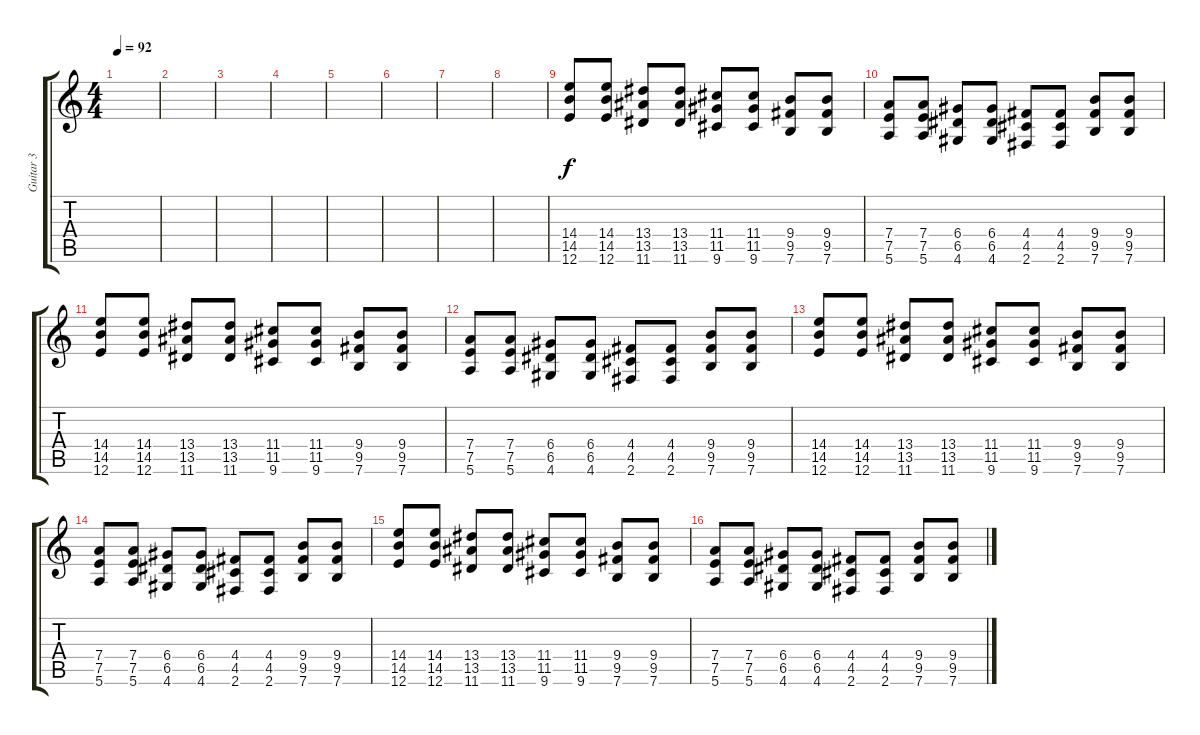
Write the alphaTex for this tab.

\track ("Guitar 3" "Guitar 3") {instrument distortionguitar}
\staff {score tabs}
\tuning (E4 B3 G3 D3 A2 E2) {hide}
\ts (4 4)
\tempo 92
\clef g2
\ks c
|
|
|
|
|
|
|
|
(14.4 14.5 12.6).8 (14.4 14.5 12.6).8 (13.4 13.5 11.6).8 (13.4 13.5 11.6).8 (11.4 11.5 9.6).8 (11.4 11.5 9.6).8 (9.4 9.5 7.6).8 (9.4 9.5 7.6).8 |
(7.4 7.5 5.6).8 (7.4 7.5 5.6).8 (6.4 6.5 4.6).8 (6.4 6.5 4.6).8 (4.4 4.5 2.6).8 (4.4 4.5 2.6).8 (9.4 9.5 7.6).8 (9.4 9.5 7.6).8 |
(14.4 14.5 12.6).8 (14.4 14.5 12.6).8 (13.4 13.5 11.6).8 (13.4 13.5 11.6).8 (11.4 11.5 9.6).8 (11.4 11.5 9.6).8 (9.4 9.5 7.6).8 (9.4 9.5 7.6).8 |
(7.4 7.5 5.6).8 (7.4 7.5 5.6).8 (6.4 6.5 4.6).8 (6.4 6.5 4.6).8 (4.4 4.5 2.6).8 (4.4 4.5 2.6).8 (9.4 9.5 7.6).8 (9.4 9.5 7.6).8 |
(14.4 14.5 12.6).8 (14.4 14.5 12.6).8 (13.4 13.5 11.6).8 (13.4 13.5 11.6).8 (11.4 11.5 9.6).8 (11.4 11.5 9.6).8 (9.4 9.5 7.6).8 (9.4 9.5 7.6).8 |
(7.4 7.5 5.6).8 (7.4 7.5 5.6).8 (6.4 6.5 4.6).8 (6.4 6.5 4.6).8 (4.4 4.5 2.6).8 (4.4 4.5 2.6).8 (9.4 9.5 7.6).8 (9.4 9.5 7.6).8 |
(14.4 14.5 12.6).8 (14.4 14.5 12.6).8 (13.4 13.5 11.6).8 (13.4 13.5 11.6).8 (11.4 11.5 9.6).8 (11.4 11.5 9.6).8 (9.4 9.5 7.6).8 (9.4 9.5 7.6).8 |
(7.4 7.5 5.6).8 (7.4 7.5 5.6).8 (6.4 6.5 4.6).8 (6.4 6.5 4.6).8 (4.4 4.5 2.6).8 (4.4 4.5 2.6).8 (9.4 9.5 7.6).8 (9.4 9.5 7.6).8
